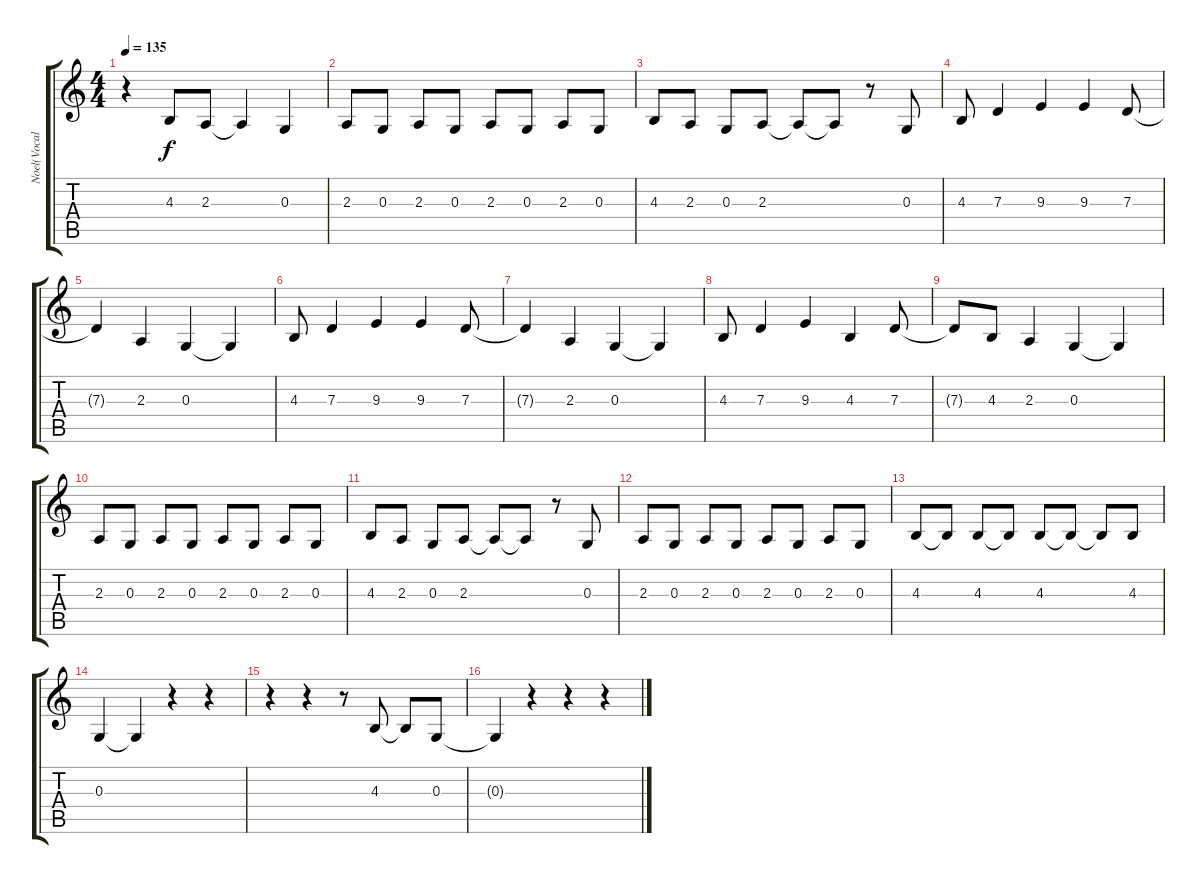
\track ("Noel(Vocal)" "Noel(Vocal") {instrument oboe}
\staff {score tabs}
\tuning (E4 B3 G3 D3 A2 E2) {hide}
\ts (4 4)
\tempo 135
\clef g2
\ks c
r.4{dy f} 4.3.8 2.3.8 2.3{t}.4 0.3.4 |
2.3.8 0.3.8 2.3.8 0.3.8 2.3.8 0.3.8 2.3.8 0.3.8 |
4.3.8 2.3.8 0.3.8 2.3.8 2.3{t}.8 2.3{t}.8 r.8 0.3.8 |
4.3.8 7.3.4 9.3.4 9.3.4 7.3.8 |
7.3{t}.4 2.3.4 0.3.4 0.3{t}.4 |
4.3.8 7.3.4 9.3.4 9.3.4 7.3.8 |
7.3{t}.4 2.3.4 0.3.4 0.3{t}.4 |
4.3.8 7.3.4 9.3.4 4.3.4 7.3.8 |
7.3{t}.8 4.3.8 2.3.4 0.3.4 0.3{t}.4 |
2.3.8 0.3.8 2.3.8 0.3.8 2.3.8 0.3.8 2.3.8 0.3.8 |
4.3.8 2.3.8 0.3.8 2.3.8 2.3{t}.8 2.3{t}.8 r.8 0.3.8 |
2.3.8 0.3.8 2.3.8 0.3.8 2.3.8 0.3.8 2.3.8 0.3.8 |
4.3.8 4.3{t}.8 4.3.8 4.3{t}.8 4.3.8 4.3{t}.8 4.3{t}.8 4.3.8 |
0.3.4 0.3{t}.4 r.4 r.4 |
r.4 r.4 r.8 4.3.8 4.3{t}.8 0.3.8 |
0.3{t}.4 r.4 r.4 r.4
